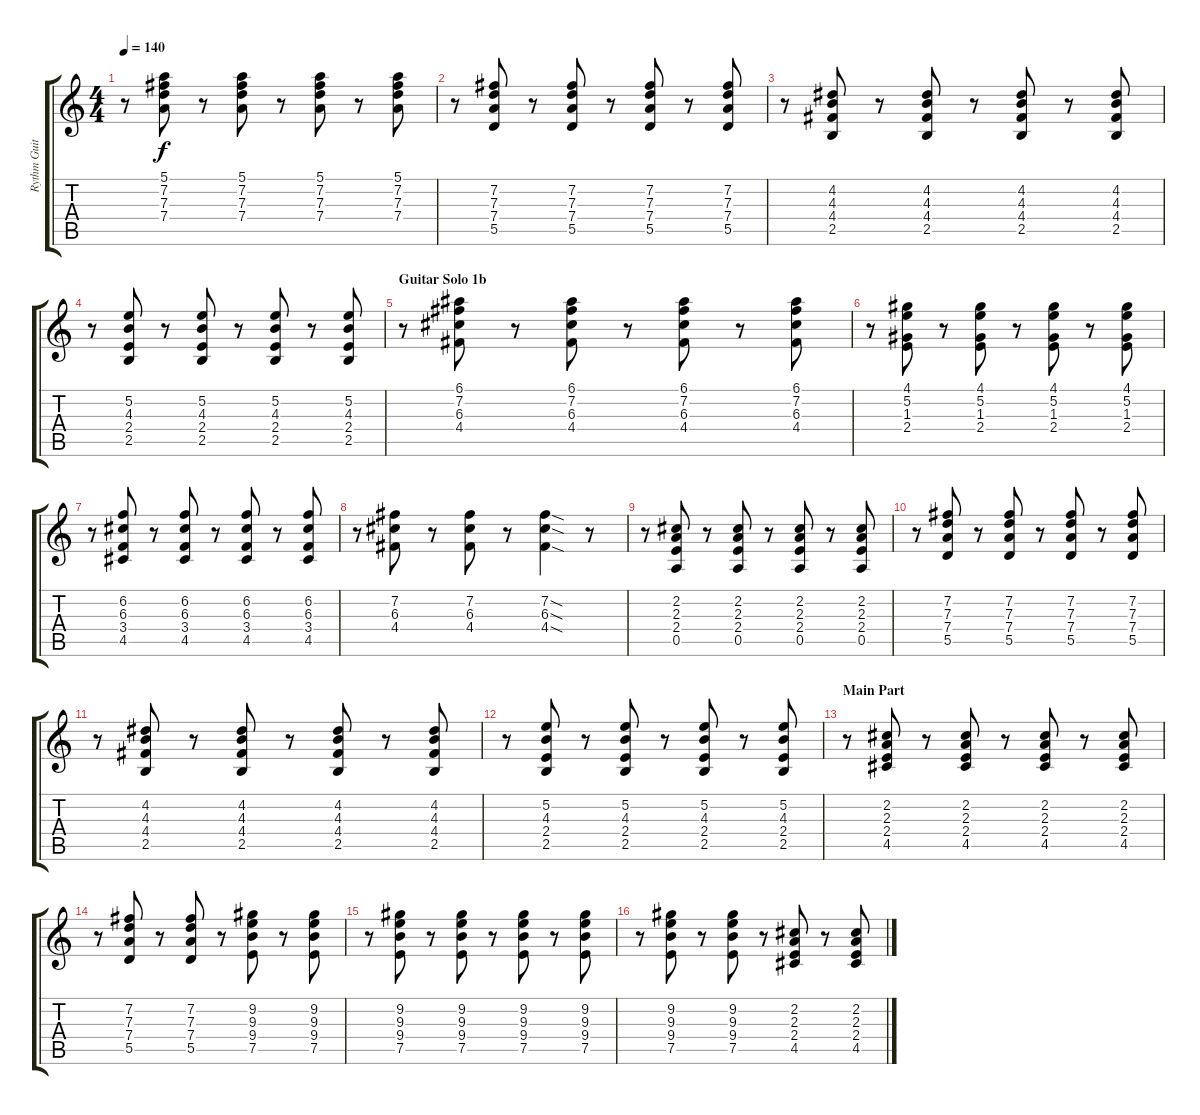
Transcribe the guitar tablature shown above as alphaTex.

\track ("Rythm Guitar" "Rythm Guit") {instrument acousticguitarsteel}
\staff {score tabs}
\tuning (E4 B3 G3 D3 A2 E2) {hide}
\ts (4 4)
\tempo 140
\clef g2
\ks c
r.8{dy f} (5.1 7.2 7.3 7.4).8 r.8 (5.1 7.2 7.3 7.4).8 r.8 (5.1 7.2 7.3 7.4).8 r.8 (5.1 7.2 7.3 7.4).8 |
r.8 (7.2 7.3 7.4 5.5).8 r.8 (7.2 7.3 7.4 5.5).8 r.8 (7.2 7.3 7.4 5.5).8 r.8 (7.2 7.3 7.4 5.5).8 |
r.8 (4.2 4.3 4.4 2.5).8 r.8 (4.2 4.3 4.4 2.5).8 r.8 (4.2 4.3 4.4 2.5).8 r.8 (4.2 4.3 4.4 2.5).8 |
r.8 (5.2 4.3 2.4 2.5).8 r.8 (5.2 4.3 2.4 2.5).8 r.8 (5.2 4.3 2.4 2.5).8 r.8 (5.2 4.3 2.4 2.5).8 |
\section ("" "Guitar Solo 1b")
r.8 (6.1 7.2 6.3 4.4).8 r.8 (6.1 7.2 6.3 4.4).8 r.8 (6.1 7.2 6.3 4.4).8 r.8 (6.1 7.2 6.3 4.4).8 |
r.8 (4.1 5.2 1.3 2.4).8 r.8 (4.1 5.2 1.3 2.4).8 r.8 (4.1 5.2 1.3 2.4).8 r.8 (4.1 5.2 1.3 2.4).8 |
r.8 (6.2 6.3 3.4 4.5).8 r.8 (6.2 6.3 3.4 4.5).8 r.8 (6.2 6.3 3.4 4.5).8 r.8 (6.2 6.3 3.4 4.5).8 |
r.8 (7.2 6.3 4.4).8 r.8 (7.2 6.3 4.4).8 r.8 (7.2{sod} 6.3{sod} 4.4{sod}).4 r.8 |
r.8 (2.2 2.3 2.4 0.5).8 r.8 (2.2 2.3 2.4 0.5).8 r.8 (2.2 2.3 2.4 0.5).8 r.8 (2.2 2.3 2.4 0.5).8 |
r.8 (7.2 7.3 7.4 5.5).8 r.8 (7.2 7.3 7.4 5.5).8 r.8 (7.2 7.3 7.4 5.5).8 r.8 (7.2 7.3 7.4 5.5).8 |
r.8 (4.2 4.3 4.4 2.5).8 r.8 (4.2 4.3 4.4 2.5).8 r.8 (4.2 4.3 4.4 2.5).8 r.8 (4.2 4.3 4.4 2.5).8 |
r.8 (5.2 4.3 2.4 2.5).8 r.8 (5.2 4.3 2.4 2.5).8 r.8 (5.2 4.3 2.4 2.5).8 r.8 (5.2 4.3 2.4 2.5).8 |
\section ("" "Main Part")
r.8 (2.2 2.3 2.4 4.5).8 r.8 (2.2 2.3 2.4 4.5).8 r.8 (2.2 2.3 2.4 4.5).8 r.8 (2.2 2.3 2.4 4.5).8 |
r.8 (7.2 7.3 7.4 5.5).8 r.8 (7.2 7.3 7.4 5.5).8 r.8 (9.2 9.3 9.4 7.5).8 r.8 (9.2 9.3 9.4 7.5).8 |
r.8 (9.2 9.3 9.4 7.5).8 r.8 (9.2 9.3 9.4 7.5).8 r.8 (9.2 9.3 9.4 7.5).8 r.8 (9.2 9.3 9.4 7.5).8 |
r.8 (9.2 9.3 9.4 7.5).8 r.8 (9.2 9.3 9.4 7.5).8 r.8 (2.2 2.3 2.4 4.5).8 r.8 (2.2 2.3 2.4 4.5).8
